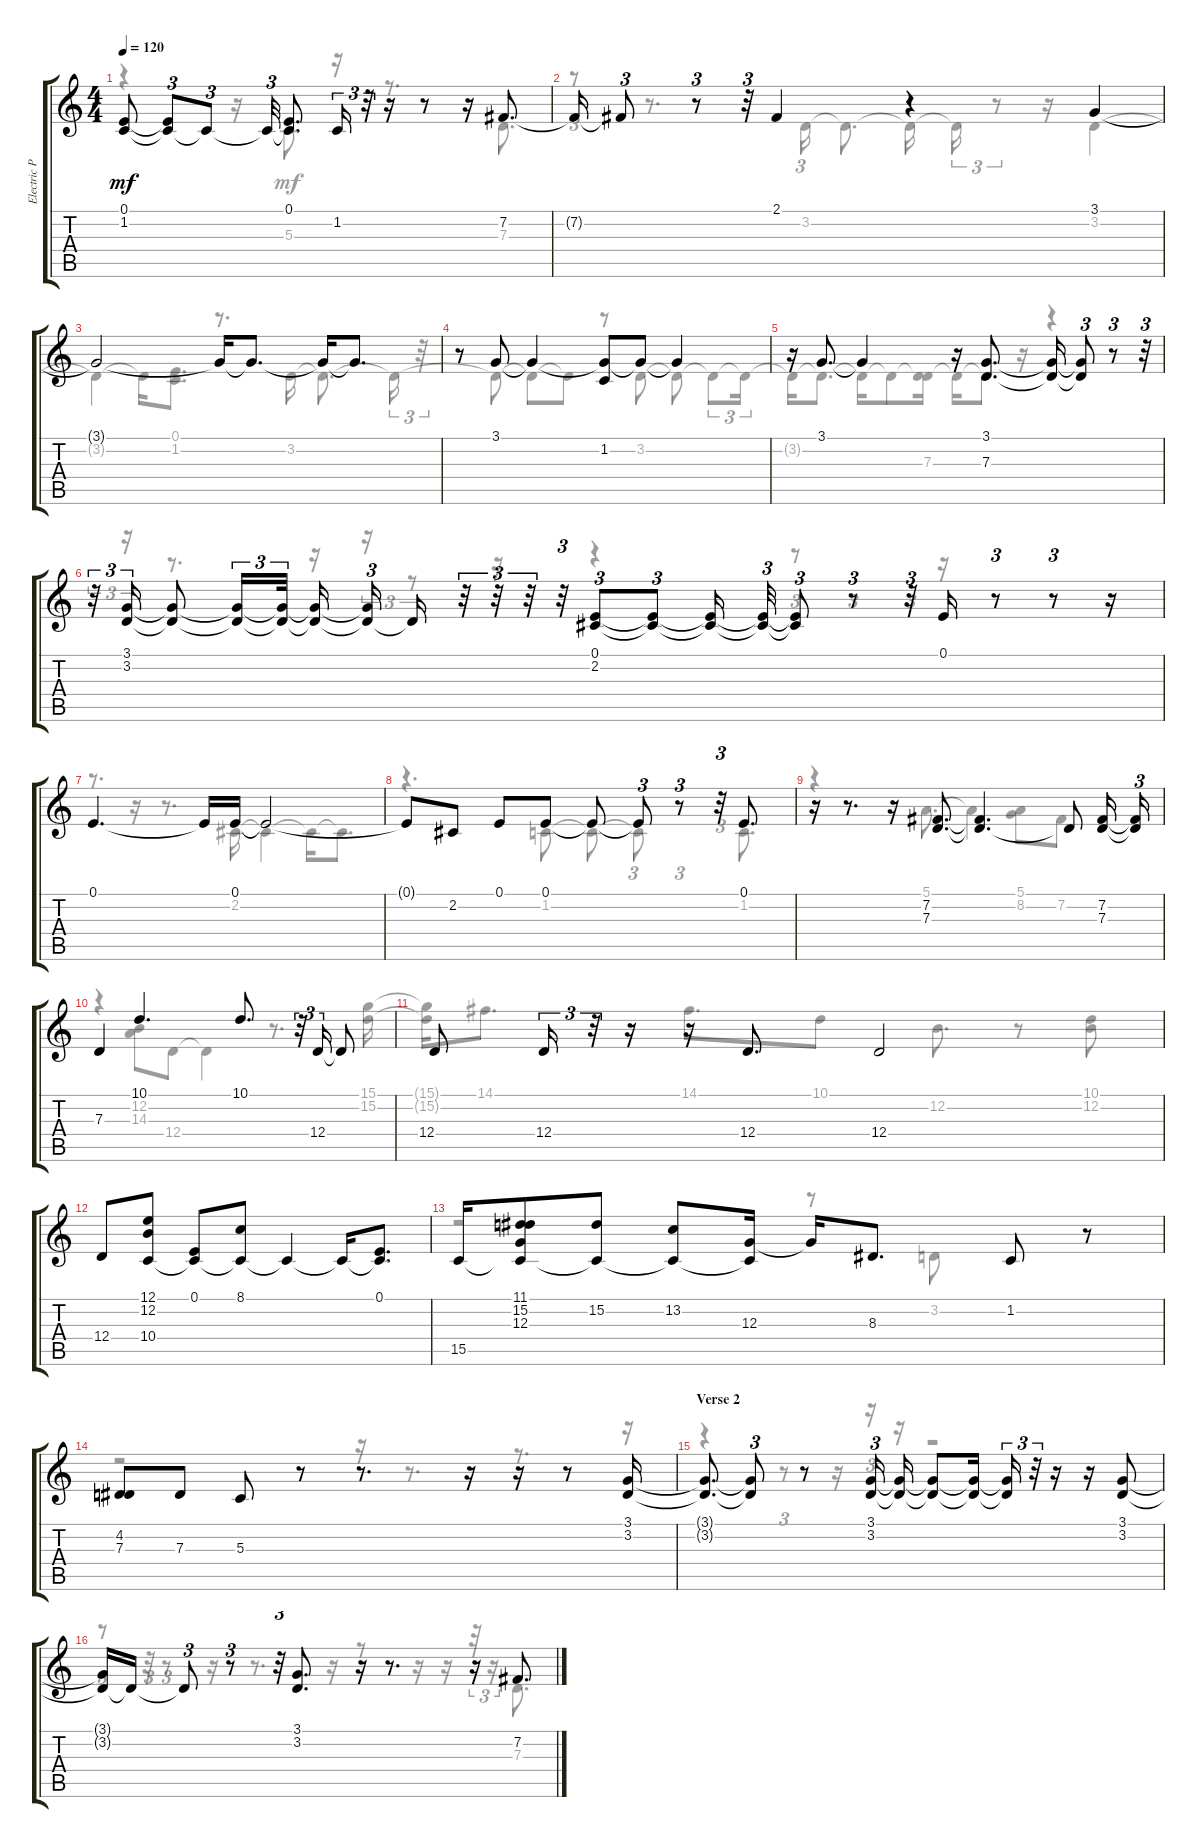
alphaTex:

\track ("Electric Piano (Staff 1)" "Electric P") {instrument electricgrandpiano}
\staff {score tabs}
\tuning (E4 B3 G3 D3 A2 E2) {hide}
\voice
\ts (4 4)
\tempo 120
\clef g2
\ks aminor
(0.1{t} 1.2{t}).8{dy mf} (0.1{t} 1.2{t}).8{tu (3 2)} 1.2{t}.8{tu (3 2)} 1.2{t}.32{tu (3 2)} (0.1 1.2{t}).8{d} 1.2.16{tu (3 2)} r.32{tu (3 2)} r.16 r.8 r.16 7.2.8{d} |
7.2{t}.16 7.2{t}.8{tu (3 2)} r.8{tu (3 2)} r.32{tu (3 2)} 2.1.4 r.4 3.1.4 |
3.1{t}.2 3.1{t}.16 3.1{t}.8{d} 3.1{t}.16 3.1{t}.8{d} |
r.8 3.1.8 3.1{t}.4 (3.1{t} 1.2).8 3.1{t}.8 3.1{t}.4 |
r.16 3.1.8{d} 3.1{t}.4 r.16 (3.1 7.3).8{d} (3.1{t} 7.3{t}).16 (3.1{t} 7.3{t}).8{tu (3 2)} r.8{tu (3 2)} r.32{tu (3 2)} |
r.32{tu (3 2)} (3.1 3.2).16{tu (3 2)} (3.1{t} 3.2{t}).8 (3.1{t} 3.2{t}).16{tu (3 2)} (3.1{t} 3.2{t}).32{tu (3 2)} (3.1{t} 3.2{t}).16 (3.1{t} 3.2{t}).16{tu (3 2)} 3.2{t}.16 r.32{tu (3 2)} r.32{tu (3 2)} r.32{tu (3 2)} r.32{tu (3 2)} (0.1 2.2).8{tu (3 2)} (0.1{t} 2.2{t}).8{tu (3 2)} (0.1{t} 2.2{t}).16 (0.1{t} 2.2{t}).32{tu (3 2)} (0.1{t} 2.2{t}).8{tu (3 2)} r.8{tu (3 2)} r.32{tu (3 2)} 0.1.16 r.8{tu (3 2)} r.8{tu (3 2)} r.16 |
0.1.4{d} 0.1{t}.16 0.1.16 0.1{t}.2 |
0.1{t}.8 2.2.8 0.1.8 0.1.8 0.1{t}.8 0.1{t}.8{tu (3 2)} r.8{tu (3 2)} r.32{tu (3 2)} 0.1.8{d} |
r.16 r.8{d} r.16 (7.2 7.3).8{d} (7.2{t} 7.3{t}).4{d} 7.3{t}.8 (7.2 7.3).16 (7.2{t} 7.3{t}).16{tu (3 2)} |
7.3.4 10.1.4{d} 10.1.8{d} r.32{tu (3 2)} 12.4.16{tu (3 2)} 12.4{t}.8 |
12.4.8 12.4.16{tu (3 2)} r.32{tu (3 2)} r.16 r.16 12.4.8{d} 12.4.2 |
12.4.8 (12.1 12.2 10.4).8 (0.1 10.4{t}).8 (8.1 10.4{t}).8 10.4{t}.4 10.4{t}.16 (0.1 10.4{t}).8{d} |
15.5.16 (11.1 15.2 12.3 15.5{t}).8 (15.2 15.5{t}).8 (13.2 15.5{t}).8 (12.3 15.5{t}).16 12.3{t}.16 8.3.8{d} 1.2.8 r.8 |
(4.2 7.3).8 7.3.8 5.3.8 r.8 r.8{d} r.16 r.16 r.8 (3.1 3.2).16 |
\section ("" "Verse 2")
(3.1{t} 3.2{t}).8{d} (3.1{t} 3.2{t}).8{tu (3 2)} r.8 (3.1 3.2).16{tu (3 2)} (3.1{t} 3.2{t}).16 (3.1{t} 3.2{t}).8 (3.1{t} 3.2{t}).16 (3.1{t} 3.2{t}).16{tu (3 2)} r.32{tu (3 2)} r.16 r.16 (3.1 3.2).8 |
(3.1{t} 3.2{t}).16 3.2{t}.16 3.2{t}.8{tu (3 2)} r.8{tu (3 2)} r.32{tu (3 2)} (3.1 3.2).8{d} r.16 r.8{d} r.16 7.2.8{d}
\voice
\clef g2
\ottava regular
\simile none
\ks aminor
r.4{dy mf} r.16 5.3.8{d} r.16 r.8{d} r.16 7.3.8{d} |
r.8{tu (3 2)} r.8{d} 3.2.16{tu (3 2)} 3.2{t}.8{d} 3.2{t}.16 3.2{t}.16{tu (3 2)} r.8{tu (3 2)} r.16 3.2.4 |
3.2{t}.4 3.2{t}.16 (0.1 1.2).8{d} r.8{d} 3.2.16 3.2{t}.8{d} 3.2{t}.16{tu (3 2)} r.32{tu (3 2)} |
r.8 3.2{t}.8 3.2{t}.8 3.2{t}.8 r.8 3.2.8 3.2{t}.8 3.2{t}.8{tu (3 2)} 3.2{t}.16{tu (3 2)} |
3.2{t}.16 3.2{t}.8{d} 3.2{t}.16 3.2{t}.8 (3.2{t} 7.3).16 3.2{t}.16 3.2{t}.8 r.16 r.4 |
r.32{tu (3 2)} r.16{tu (3 2)} r.8{d} r.16 r.16{tu (3 2)} r.8{tu (3 2)} r.16 r.4 r.8{tu (3 2)} r.8{tu (3 2)} r.32{tu (3 2)} r.16 |
r.8{d} r.16 r.8{d} 2.2.16 2.2{t}.4 2.2{t}.16 2.2{t}.8{d} |
r.4{d} 1.2.8 1.2{t}.8 1.2{t}.8{tu (3 2)} r.8{tu (3 2)} r.32{tu (3 2)} 1.2.8{d} |
r.4 r.16 5.1.8{d} 5.1{t}.4 (5.1 8.2).8 7.2.8 |
r.4 (12.2 14.3).8 12.4.8 12.4{t}.4 r.8{d} (15.1 15.2).16 |
(15.1{t} 15.2{t}).16 14.1.8{d} 14.1.8{d} 10.1.8 12.2.8{d} r.8 (10.1 12.2).8 |
|
r.2 r.8 3.2.8 |
r.2 r.16 r.8{d} r.8{d} r.16 |
r.4 r.8{tu (3 2)} r.16 r.16{tu (3 2)} r.16 r.2 |
r.8{tu (3 2)} r.32{tu (3 2)} r.8{tu (3 2)} r.16 r.8{d} r.16 r.8 r.16 r.16 r.32{tu (3 2)} r.16{tu (3 2)} 7.3.8{d}
